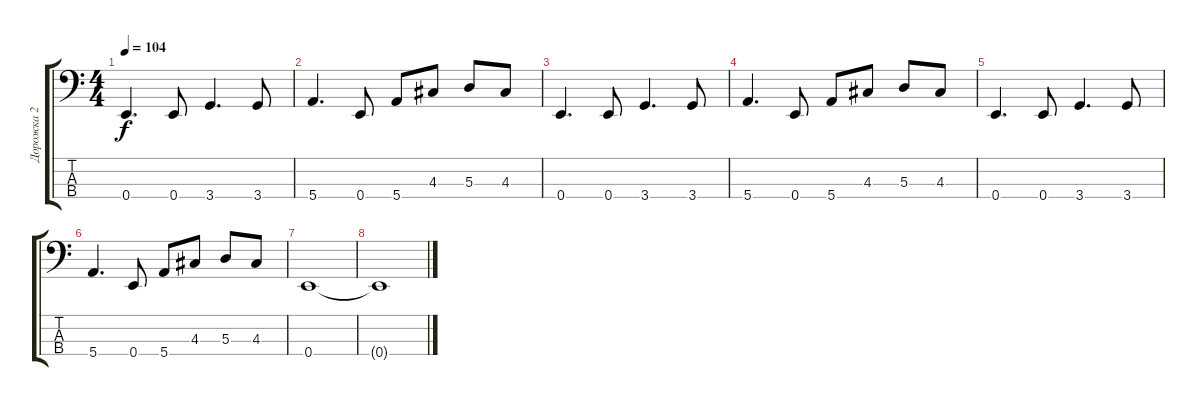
\track ("Дорожка 2" "Дорожка 2") {instrument electricbassfinger}
\staff {score tabs}
\tuning (G2 D2 A1 E1) {hide}
\ts (4 4)
\tempo 104
\clef f4
\ks c
0.4.4{d dy f} 0.4.8 3.4.4{d} 3.4.8 |
5.4.4{d} 0.4.8 5.4.8 4.3.8 5.3.8 4.3.8 |
0.4.4{d} 0.4.8 3.4.4{d} 3.4.8 |
5.4.4{d} 0.4.8 5.4.8 4.3.8 5.3.8 4.3.8 |
0.4.4{d} 0.4.8 3.4.4{d} 3.4.8 |
5.4.4{d} 0.4.8 5.4.8 4.3.8 5.3.8 4.3.8 |
0.4.1{volume 0} |
0.4{t}.1
